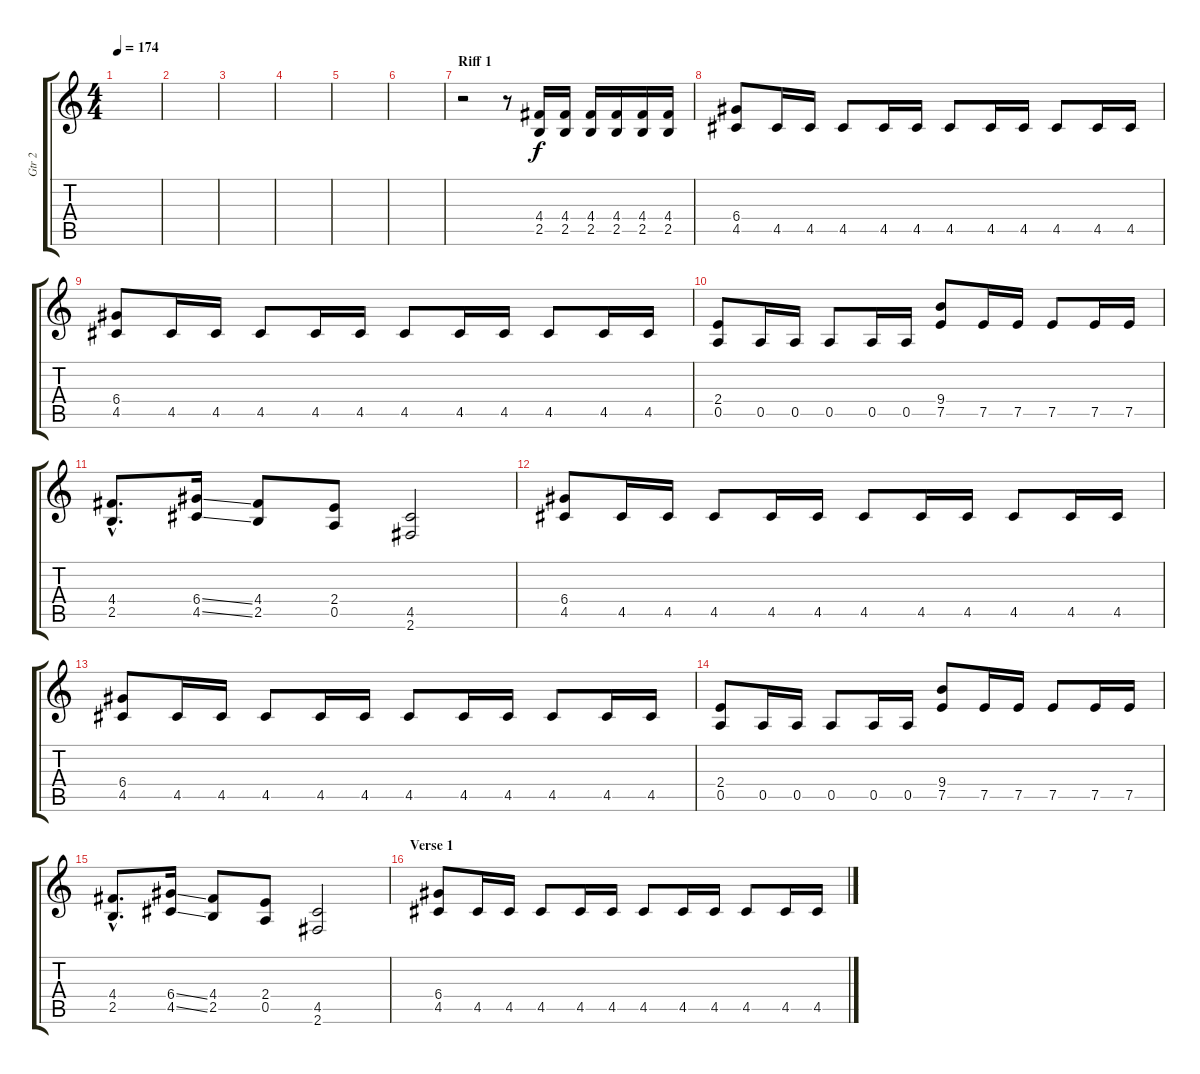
\track ("Gtr 2" "Gtr 2") {instrument distortionguitar}
\staff {score tabs}
\tuning (E4 B3 G3 D3 A2 E2) {hide}
\ts (4 4)
\tempo 174
\clef g2
\ks c
|
|
|
|
|
|
\section ("" "Riff 1")
r.2 r.8 (4.4 2.5).16 (4.4 2.5).16 (4.4 2.5).16 (4.4 2.5).16 (4.4 2.5).16 (4.4 2.5).16 |
(6.4 4.5).8 4.5.16 4.5.16 4.5.8 4.5.16 4.5.16 4.5.8 4.5.16 4.5.16 4.5.8 4.5.16 4.5.16 |
(6.4 4.5).8 4.5.16 4.5.16 4.5.8 4.5.16 4.5.16 4.5.8 4.5.16 4.5.16 4.5.8 4.5.16 4.5.16 |
(2.4 0.5).8 0.5.16 0.5.16 0.5.8 0.5.16 0.5.16 (9.4 7.5).8 7.5.16 7.5.16 7.5.8 7.5.16 7.5.16 |
(4.4{hac} 2.5{hac}).8{d} (6.4{ss} 4.5{ss}).16 (4.4 2.5).8 (2.4 0.5).8 (4.5 2.6).2 |
(6.4 4.5).8 4.5.16 4.5.16 4.5.8 4.5.16 4.5.16 4.5.8 4.5.16 4.5.16 4.5.8 4.5.16 4.5.16 |
(6.4 4.5).8 4.5.16 4.5.16 4.5.8 4.5.16 4.5.16 4.5.8 4.5.16 4.5.16 4.5.8 4.5.16 4.5.16 |
(2.4 0.5).8 0.5.16 0.5.16 0.5.8 0.5.16 0.5.16 (9.4 7.5).8 7.5.16 7.5.16 7.5.8 7.5.16 7.5.16 |
(4.4{hac} 2.5{hac}).8{d} (6.4{ss} 4.5{ss}).16 (4.4 2.5).8 (2.4 0.5).8 (4.5 2.6).2 |
\section ("" "Verse 1")
(6.4 4.5).8 4.5.16 4.5.16 4.5.8 4.5.16 4.5.16 4.5.8 4.5.16 4.5.16 4.5.8 4.5.16 4.5.16
